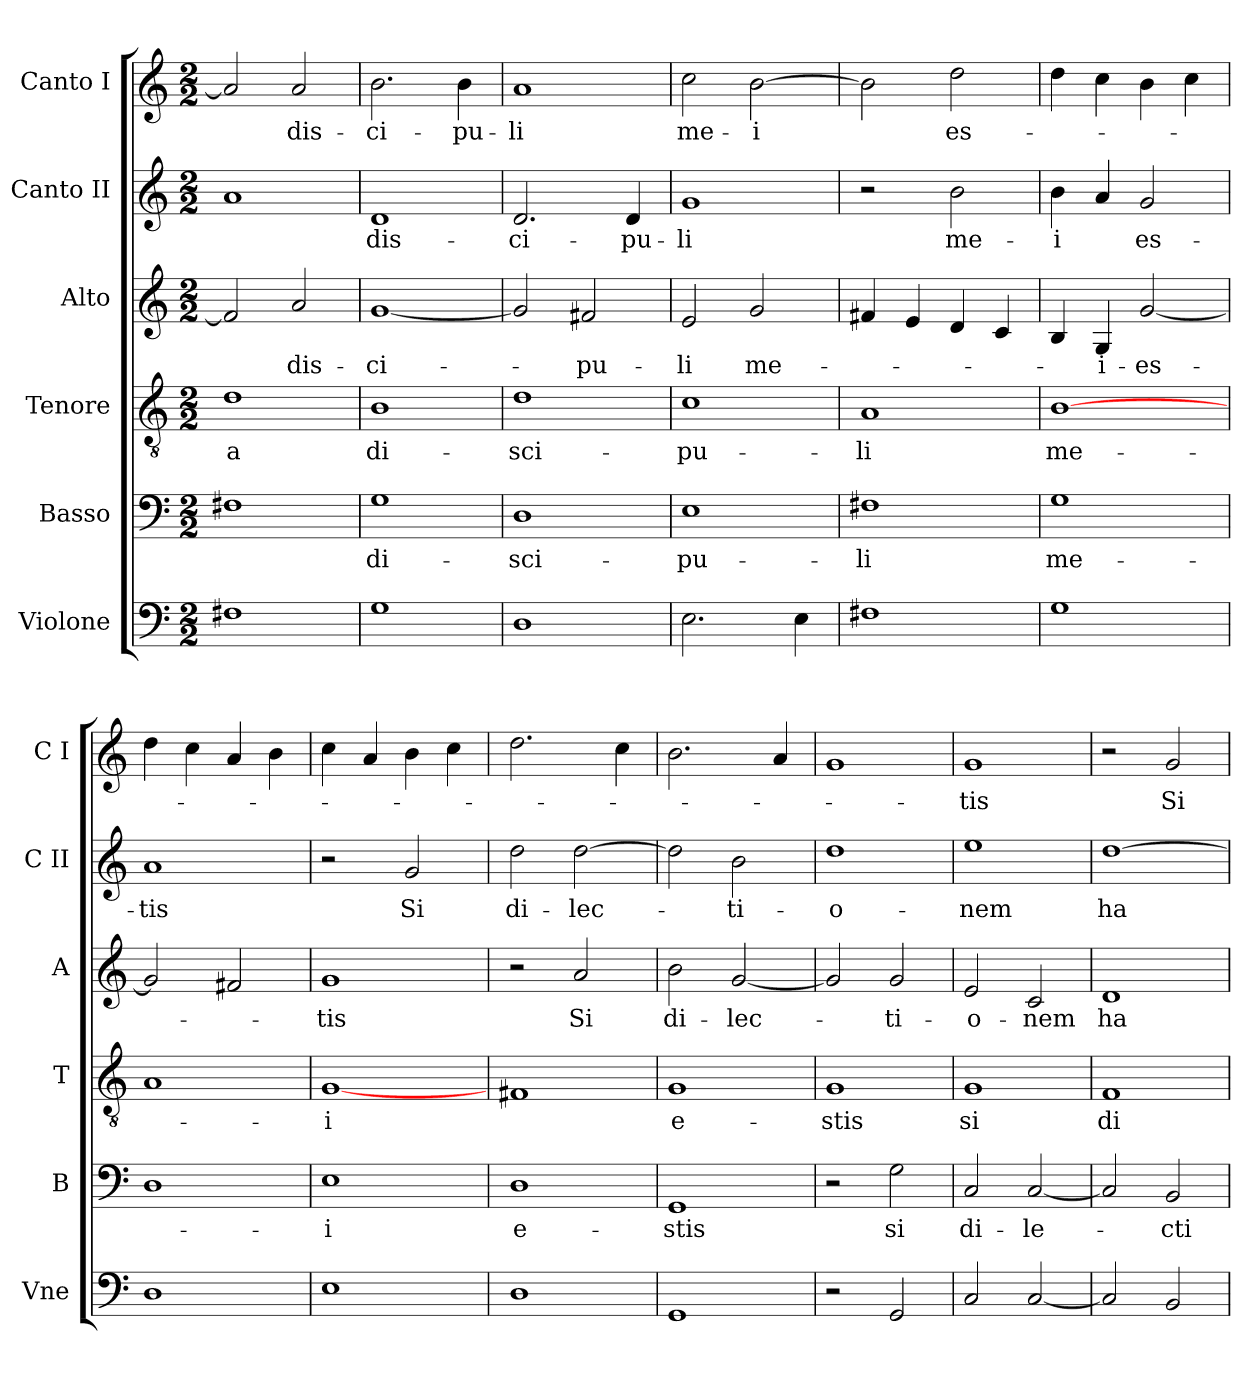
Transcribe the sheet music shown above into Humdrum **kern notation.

**kern	**kern	**text	**kern	**text	**kern	**text	**kern	**text	**kern	**text
*part6	*part5	*part5	*part4	*part4	*part3	*part3	*part2	*part2	*part1	*part1
*staff6	*staff5	*staff5	*staff4	*staff4	*staff3	*staff3	*staff2	*staff2	*staff1	*staff1
*I"Violone	*I"Basso	*	*I"Tenore	*	*I"Alto	*	*I"Canto II	*	*I"Canto I	*
*I'Vne	*I'B	*	*I'T	*	*I'A	*	*I'C II	*	*I'C I	*
*clefF4	*clefF4	*	*clefGv2	*	*clefG2	*	*clefG2	*	*clefG2	*
*k[]	*k[]	*	*k[]	*	*k[]	*	*k[]	*	*k[]	*
*M2/2	*M2/2	*	*M2/2	*	*M2/2	*	*M2/2	*	*M2/2	*
=	=	=	=	=	=	=	=	=	=	=
1F#X	1F#X	.	1d	-a	2f#]	.	1a	.	2a]	.
.	.	.	.	.	2a	dis-	.	.	2a	dis-
=	=	=	=	=	=	=	=	=	=	=
1G	1G	-di-	1B	di-	[1g	-ci-	1d	dis-	2.b	-ci-
.	.	.	.	.	.	.	.	.	4b	-pu-
=	=	=	=	=	=	=	=	=	=	=
1D	1D	-sci-	1d	-sci-	2g]	.	2.d	-ci-	1a	-li
.	.	.	.	.	2f#X	-pu-	.	.	.	.
.	.	.	.	.	.	.	4d	-pu-	.	.
=	=	=	=	=	=	=	=	=	=	=
2.E	1E	-pu-	1c	-pu-	2e	-li	1g	-li	2cc	me-
.	.	.	.	.	2g	me-	.	.	[2b	-i
4E	.	.	.	.	.	.	.	.	.	.
=	=	=	=	=	=	=	=	=	=	=
1F#X	1F#X	-li	1A	-li	4f#X	.	2r	.	2b]	.
.	.	.	.	.	4e	.	.	.	.	.
.	.	.	.	.	4d	.	2b	me-	2dd	es-
.	.	.	.	.	4c	.	.	.	.	.
=	=	=	=	=	=	=	=	=	=	=
1G	1G	me-	[1B	me-	4B	.	4b	-i	4dd	.
.	.	.	.	.	4G	-i-	4a	.	4cc	.
.	.	.	.	.	[2g	-es-	2g	es-	4b	.
.	.	.	.	.	.	.	.	.	4cc	.
=	=	=	=	=	=	=	=	=	=	=
1D	1D	.	1A	.	2g]	.	1a	-tis	4dd	.
.	.	.	.	.	.	.	.	.	4cc	.
.	.	.	.	.	2f#X	.	.	.	4a	.
.	.	.	.	.	.	.	.	.	4b	.
=	=	=	=	=	=	=	=	=	=	=
1E	1E	-i	[1G	-i	1g	-tis	2r	.	4cc	.
.	.	.	.	.	.	.	.	.	4a	.
.	.	.	.	.	.	.	2g	Si	4b	.
.	.	.	.	.	.	.	.	.	4cc	.
=	=	=	=	=	=	=	=	=	=	=
1D	1D	e-	1F#X	.	2r	.	2dd	di-	2.dd	.
.	.	.	.	.	2a	Si	[2dd	-lec-	.	.
.	.	.	.	.	.	.	.	.	4cc	.
=	=	=	=	=	=	=	=	=	=	=
1GG	1GG	-stis	1G	e-	2b	di-	2dd]	.	2.b	.
.	.	.	.	.	[2g	-lec-	2b	-ti-	.	.
.	.	.	.	.	.	.	.	.	4a	.
=	=	=	=	=	=	=	=	=	=	=
2r	2r	.	1G	-stis	2g]	.	1dd	-o-	1g	.
2GG	2G	si	.	.	2g	-ti-	.	.	.	.
=	=	=	=	=	=	=	=	=	=	=
2C	2C	di-	1G	si	2e	-o-	1ee	-nem	1g	-tis
[2C	[2C	-le-	.	.	2c	-nem	.	.	.	.
=	=	=	=	=	=	=	=	=	=	=
2C]	2C]	.	1F	di-	1d	ha-	[1dd	ha-	2r	.
2BB	2BB	-cti-	.	.	.	.	.	.	2g	Si
=	=	=	=	=	=	=	=	=	=	=
*-	*-	*-	*-	*-	*-	*-	*-	*-	*-	*-
